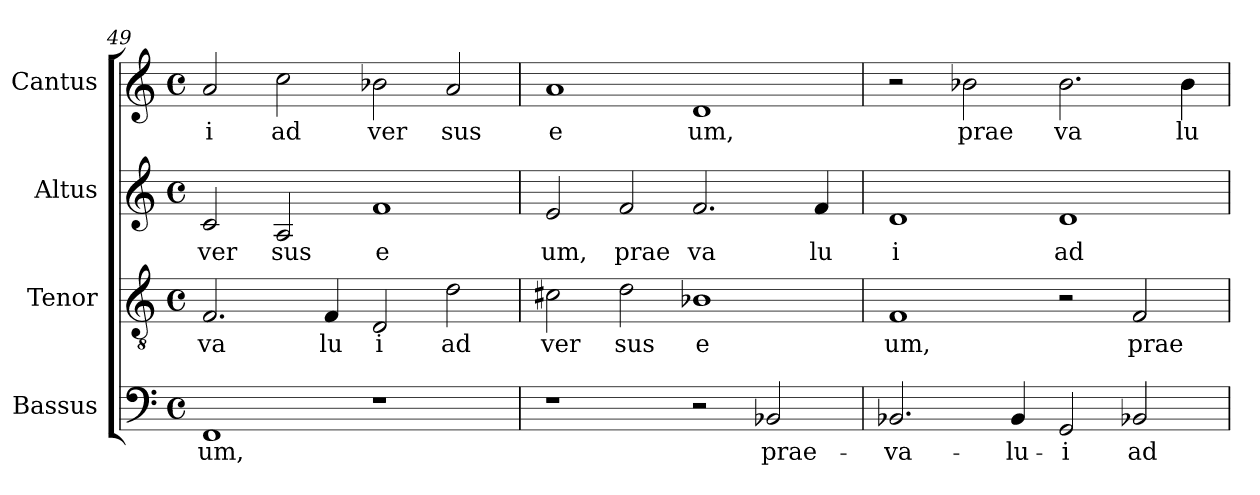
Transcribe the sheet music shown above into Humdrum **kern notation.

**kern	**text	**kern	**text	**kern	**text	**kern	**text
*part4	*part4	*part3	*part3	*part2	*part2	*part1	*part1
*staff4	*staff4	*staff3	*staff3	*staff2	*staff2	*staff1	*staff1
*I"Bassus	*	*I"Tenor	*	*I"Altus	*	*I"Cantus	*
!!LO:PB:g=z
*clefF4	*	*clefGv2	*	*clefG2	*	*clefG2	*
*	*	*k[]	*	*	*	*	*
*	*	*C:	*	*	*	*	*
*M4/4	*	*M4/4	*	*M4/4	*	*M4/4	*
*met(c)	*	*met(c)	*	*met(c)	*	*met(c)	*
=49	=49	=49	=49	=49	=49	=49	=49
!	!LO:LY:b:cj	!	!LO:LY:b:cj	!	!LO:LY:b:cj	!	!LO:LY:b:cj
1FF	-um,	2.F/	va	2c/	-ver	2a/	i
!	!	!	!	!	!LO:LY:b:cj	!	!LO:LY:b:cj
.	.	.	.	2A/	sus	2cc\	ad
!	!	!	!LO:LY:b:cj	!	!	!	!
.	.	4F/	lu	.	.	.	.
!	!	!	!LO:LY:b:cj	!	!LO:LY:b:cj	!	!LO:LY:b:cj
1r	.	2D/	i	1f	e	2b-X\	ver
!	!	!	!LO:LY:b:cj	!	!	!	!LO:LY:b:cj
.	.	2d\	ad	.	.	2a/	sus
=50	=50	=50	=50	=50	=50	=50	=50
!	!	!	!LO:LY:b:cj	!	!LO:LY:b:cj	!	!LO:LY:b:cj
1r	.	2c#X\	ver	2e/	um,	1a	e
!	!	!	!LO:LY:b:cj	!	!LO:LY:b:cj	!	!
.	.	2d\	sus	2f/	prae	.	.
!	!	!	!LO:LY:b:cj	!	!LO:LY:b:cj	!	!LO:LY:b:cj
2r	.	1B-X	e	2.f/	va	1d	um,
!	!LO:LY:b:cj	!	!	!	!	!	!
2BB-X/	prae-	.	.	.	.	.	.
!	!	!	!	!	!LO:LY:b:cj	!	!
.	.	.	.	4f/	lu	.	.
=51	=51	=51	=51	=51	=51	=51	=51
!	!LO:LY:b:cj	!	!LO:LY:b:cj	!	!LO:LY:b:cj	!	!
2.BB-X/	-va-	1F	um,	1d	i	2r	.
!	!	!	!	!	!	!	!LO:LY:b:cj
.	.	.	.	.	.	2b-X\	prae
!	!LO:LY:b:cj	!	!	!	!	!	!
4BB-/	-lu-	.	.	.	.	.	.
!	!LO:LY:b:cj	!	!	!	!LO:LY:b:cj	!	!LO:LY:b:cj
2GG/	-i	2r	.	1d	ad	2.b-\	va
!	!LO:LY:b:cj	!	!LO:LY:b:cj	!	!	!	!
2BB-X/	ad-	2F/	prae	.	.	.	.
!	!	!	!	!	!	!	!LO:LY:b:cj
.	.	.	.	.	.	4b-\	lu
=	=	=	=	=	=	=	=
*-	*-	*-	*-	*-	*-	*-	*-
